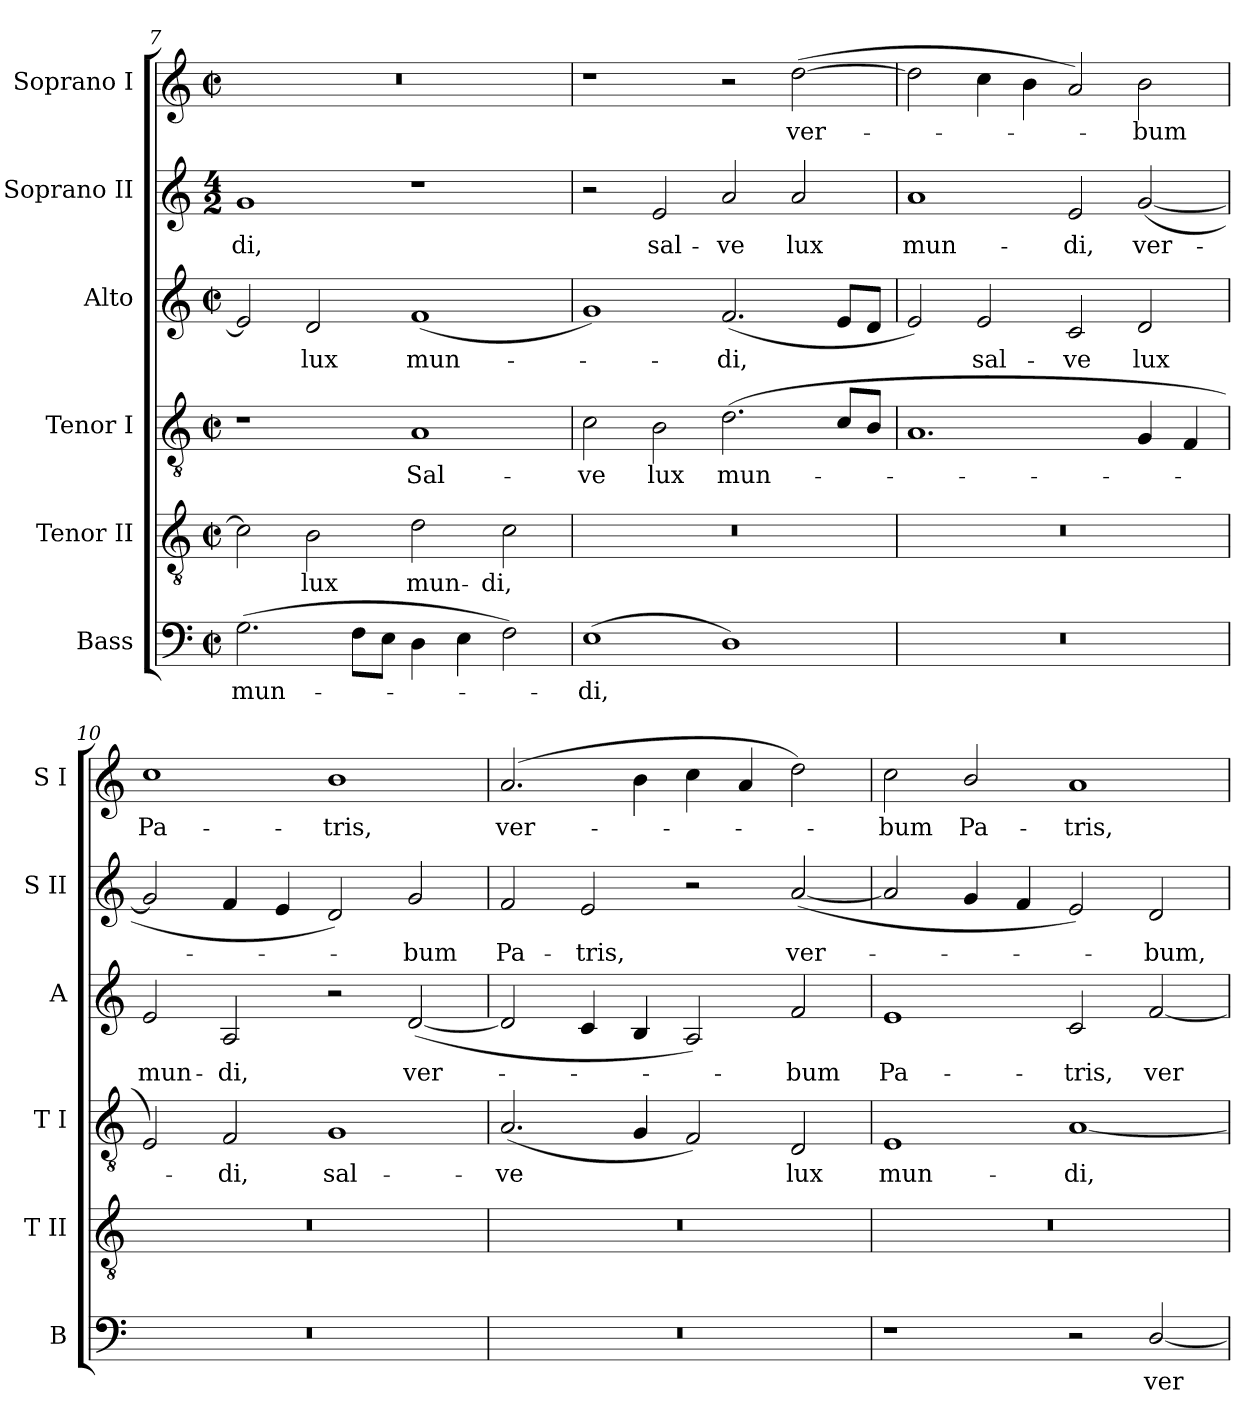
**kern	**text	**kern	**text	**kern	**text	**kern	**text	**kern	**text	**kern	**text
*part6	*part6	*part5	*part5	*part4	*part4	*part3	*part3	*part2	*part2	*part1	*part1
*staff6	*staff6	*staff5	*staff5	*staff4	*staff4	*staff3	*staff3	*staff2	*staff2	*staff1	*staff1
*I"Bass	*	*I"Tenor II	*	*I"Tenor I	*	*I"Alto	*	*I"Soprano II	*	*I"Soprano I	*
*I'B	*	*I'T II	*	*I'T I	*	*I'A	*	*I'S II	*	*I'S I	*
!!LO:LB:g=z
*clefF4	*	*clefGv2	*	*clefGv2	*	*clefG2	*	*clefG2	*	*clefG2	*
*k[]	*	*k[]	*	*k[]	*	*k[]	*	*k[]	*	*k[]	*
*C:	*	*C:	*	*C:	*	*C:	*	*C:	*	*C:	*
*M4/2	*	*M4/2	*	*M4/2	*	*M4/2	*	*M4/2	*	*M4/2	*
*met(c|)	*	*met(c|)	*	*met(c|)	*	*met(c|)	*	*	*	*met(c|)	*
=7	=7	=7	=7	=7	=7	=7	=7	=7	=7	=7	=7
!	!LO:LY:b	!	!	!	!	!	!	!	!LO:LY:b	!	!
(>2.G	mun-	2c]	.	1r	.	2e]	.	1g	di,	0r	.
!	!	!	!LO:LY:b	!	!	!	!LO:LY:b	!	!	!	!
.	.	2B	lux	.	.	2d	lux	.	.	.	.
8FL	.	.	.	.	.	.	.	.	.	.	.
8EJ	.	.	.	.	.	.	.	.	.	.	.
!	!	!	!LO:LY:b	!	!LO:LY:b	!	!LO:LY:b	!	!	!	!
4D	.	2d	mun-	1A	Sal-	(<1f	mun-	1r	.	.	.
4E	.	.	.	.	.	.	.	.	.	.	.
!	!	!	!LO:LY:b	!	!	!	!	!	!	!	!
2F)	.	2c	-di,	.	.	.	.	.	.	.	.
=8	=8	=8	=8	=8	=8	=8	=8	=8	=8	=8	=8
!	!LO:LY:b	!	!	!	!LO:LY:b	!	!	!	!	!	!
(>1E	di,	0r	.	2c	-ve	1g)	.	2r	.	1r	.
!	!	!	!	!	!LO:LY:b	!	!	!	!LO:LY:b	!	!
.	.	.	.	2B	lux	.	.	2e	sal-	.	.
!	!	!	!	!	!LO:LY:b	!	!LO:LY:b	!	!LO:LY:b	!	!
1D)	.	.	.	(<2.d	mun-	(<2.f	di,	2a	-ve	2r	.
!	!	!	!	!	!	!	!	!	!LO:LY:b	!	!LO:LY:b
.	.	.	.	.	.	.	.	2a	lux	(>[2dd	ver-
.	.	.	.	8c/L	.	8eL	.	.	.	.	.
.	.	.	.	8B/J	.	8dJ	.	.	.	.	.
=9	=9	=9	=9	=9	=9	=9	=9	=9	=9	=9	=9
!	!	!	!	!	!	!	!	!	!LO:LY:b	!	!
0r	.	0r	.	1.A	.	2e)	.	1a	mun-	2dd]	.
!	!	!	!	!	!	!	!LO:LY:b	!	!	!	!
.	.	.	.	.	.	2e	sal-	.	.	4cc	.
.	.	.	.	.	.	.	.	.	.	4b	.
!	!	!	!	!	!	!	!LO:LY:b	!	!LO:LY:b	!	!
.	.	.	.	.	.	2c	-ve	2e	-di,	2a)	.
!	!	!	!	!	!	!	!LO:LY:b	!	!LO:LY:b	!	!LO:LY:b
.	.	.	.	4G	.	2d	lux	(<[2g	ver-	2b	bum
.	.	.	.	4F	.	.	.	.	.	.	.
=10	=10	=10	=10	=10	=10	=10	=10	=10	=10	=10	=10
!	!	!	!	!	!	!	!LO:LY:b	!	!	!	!LO:LY:b
0r	.	0r	.	2E)	.	2e	mun-	2g]	.	1cc	Pa-
!	!	!	!	!	!LO:LY:b	!	!LO:LY:b	!	!	!	!
.	.	.	.	2F	di,	2A	-di,	4f	.	.	.
.	.	.	.	.	.	.	.	4e	.	.	.
!	!	!	!	!	!LO:LY:b	!	!	!	!	!	!LO:LY:b
.	.	.	.	1G	sal-	2r	.	2d)	.	1b	-tris,
!	!	!	!	!	!	!	!LO:LY:b	!	!LO:LY:b	!	!
.	.	.	.	.	.	(<[2d	ver-	2g	bum	.	.
=11	=11	=11	=11	=11	=11	=11	=11	=11	=11	=11	=11
!	!	!	!	!	!LO:LY:b	!	!	!	!LO:LY:b	!	!LO:LY:b
0r	.	0r	.	(<2.A	-ve	2d]	.	2f	Pa-	(>2.a	ver-
!	!	!	!	!	!	!	!	!	!LO:LY:b	!	!
.	.	.	.	.	.	4c	.	2e	-tris,	.	.
.	.	.	.	4G	.	4B	.	.	.	4b	.
.	.	.	.	2F)	.	2A)	.	2r	.	4cc	.
.	.	.	.	.	.	.	.	.	.	4a	.
!	!	!	!	!	!LO:LY:b	!	!LO:LY:b	!	!LO:LY:b	!	!
.	.	.	.	2D	lux	2f	bum	(<[2a	ver-	2dd)	.
=12	=12	=12	=12	=12	=12	=12	=12	=12	=12	=12	=12
!	!	!	!	!	!LO:LY:b	!	!LO:LY:b	!	!	!	!LO:LY:b
1r	.	0r	.	1E	mun-	1e	Pa-	2a]	.	2cc	bum
!	!	!	!	!	!	!	!	!	!	!	!LO:LY:b
.	.	.	.	.	.	.	.	4g	.	2b/	Pa-
.	.	.	.	.	.	.	.	4f	.	.	.
!	!	!	!	!	!LO:LY:b	!	!LO:LY:b	!	!	!	!LO:LY:b
2r	.	.	.	[1A	-di,	2c	-tris,	2e)	.	1a	-tris,
!	!LO:LY:b	!	!	!	!	!	!LO:LY:b	!	!LO:LY:b	!	!
[2D/	ver-	.	.	.	.	[2f	ver-	2d	bum,	.	.
=	=	=	=	=	=	=	=	=	=	=	=
*-	*-	*-	*-	*-	*-	*-	*-	*-	*-	*-	*-
